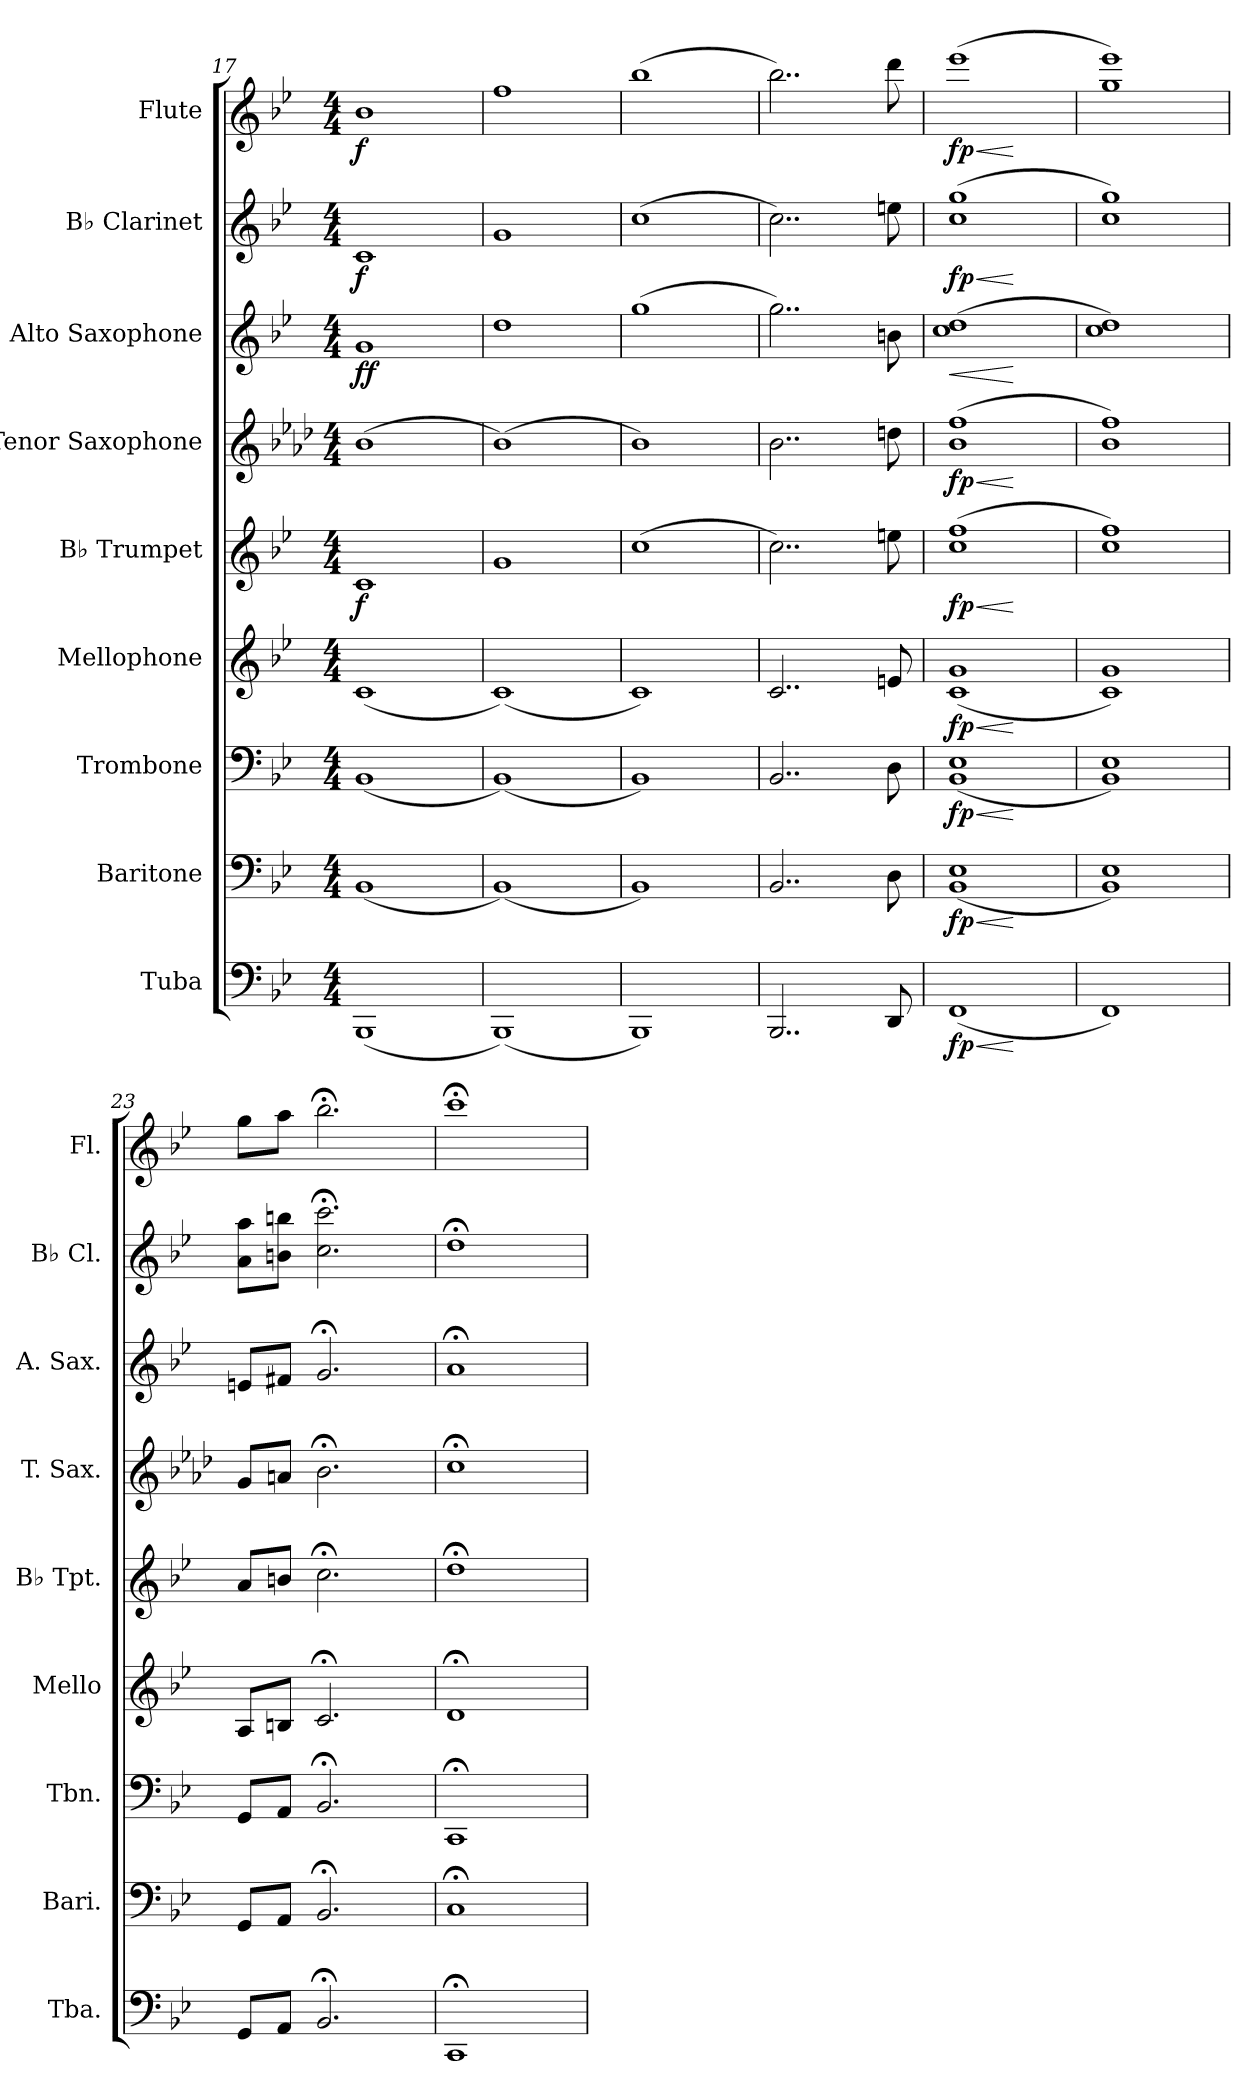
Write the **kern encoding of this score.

**kern	**dynam	**kern	**dynam	**kern	**dynam	**kern	**dynam	**kern	**dynam	**kern	**dynam	**kern	**dynam	**kern	**dynam	**kern	**dynam
*part9	*part9	*part8	*part8	*part7	*part7	*part6	*part6	*part5	*part5	*part4	*part4	*part3	*part3	*part2	*part2	*part1	*part1
*staff9	*staff9	*staff8	*staff8	*staff7	*staff7	*staff6	*staff6	*staff5	*staff5	*staff4	*staff4	*staff3	*staff3	*staff2	*staff2	*staff1	*staff1
*I"Tuba	*	*I"Baritone	*	*I"Trombone	*	*I"Mellophone	*	*I"B♭ Trumpet	*	*I"Tenor Saxophone	*	*I"Alto Saxophone	*	*I"B♭ Clarinet	*	*I"Flute	*
*I'Tba.	*	*I'Bari.	*	*I'Tbn.	*	*I'Mello	*	*I'B♭ Tpt.	*	*I'T. Sax.	*	*I'A. Sax.	*	*I'B♭ Cl.	*	*I'Fl.	*
*clefF4	*	*clefF4	*	*clefF4	*	*clefG2	*	*clefG2	*	*clefG2	*	*clefG2	*	*clefG2	*	*clefG2	*
*	*	*	*	*	*	*ITrd1c2	*	*ITrd1c2	*	*ITrd8c14	*	*ITrd5c9	*	*ITrd1c2	*	*	*
*k[b-e-]	*	*k[b-e-]	*	*k[b-e-]	*	*k[b-e-a-d-]	*	*k[b-e-a-d-]	*	*k[b-e-a-d-]	*	*k[b-e-a-d-g-]	*	*k[b-e-a-d-]	*	*k[b-e-]	*
*M4/4	*	*M4/4	*	*M4/4	*	*M4/4	*	*M4/4	*	*M4/4	*	*M4/4	*	*M4/4	*	*M4/4	*
=17	=17	=17	=17	=17	=17	=17	=17	=17	=17	=17	=17	=17	=17	=17	=17	=17	=17
!	!	!	!	!	!	!	!	!	!LO:DY:b	!	!	!	!LO:DY:b	!	!	!	!
!	!	!	!	!	!	!	!	!	!	!	!	!	!LO:DY:n=1:b	!	!LO:DY:b	!	!LO:DY:b
(1BBB-	.	(1BB-	.	(1BB-	.	(1B-	.	1B-	f	(1B-	.	1B-	f f	1B-	f	1b-	f
=18	=18	=18	=18	=18	=18	=18	=18	=18	=18	=18	=18	=18	=18	=18	=18	=18	=18
(1BBB-)	.	(1BB-)	.	(1BB-)	.	(1B-)	.	1f	.	(1B-)	.	1f	.	1f	.	1ff	.
=19	=19	=19	=19	=19	=19	=19	=19	=19	=19	=19	=19	=19	=19	=19	=19	=19	=19
1BBB-)	.	1BB-)	.	1BB-)	.	1B-)	.	(1b-	.	1B-)	.	(1b-	.	(1b-	.	(1bb-	.
=20	=20	=20	=20	=20	=20	=20	=20	=20	=20	=20	=20	=20	=20	=20	=20	=20	=20
2..BBB-/	.	2..BB-/	.	2..BB-/	.	2..B-/	.	2..b-\)	.	2..B-\	.	2..b-\)	.	2..b-\)	.	2..bb-\)	.
8DD/	.	8D\	.	8D\	.	8dn/	.	8ddn\	.	8dn\	.	8dn\	.	8ddn\	.	8ddd\	.
=21	=21	=21	=21	=21	=21	=21	=21	=21	=21	=21	=21	=21	=21	=21	=21	=21	=21
!	!LO:HP:b	!	!LO:HP:b	!	!LO:HP:b	!	!LO:HP:b	!	!LO:HP:b	!	!LO:HP:b	!	!LO:HP:b	!	!	!	!
!	!LO:DY:n=1:b	!	!LO:DY:n=1:b	!	!LO:DY:n=1:b	!	!LO:DY:n=1:b	!	!LO:DY:n=1:b	!	!LO:DY:n=1:b	!	!LO:HP:n=1:b	!	!LO:HP:b	!	!LO:HP:b
!	!	!	!	!	!	!	!	!	!	!	!	!	!LO:DY:n=1:b	!	!	!	!
!	!	!	!	!	!	!	!	!	!	!	!	!	!LO:DY:n=2:b	!	!LO:DY:n=1:b	!	!LO:DY:n=1:b
(1FF	< fp	(1BB- 1E-	< fp	(1BB- 1E-	< fp	(1B- 1f	< fp	(1b- 1ee-	< fp	(1B- 1f	< fp	(1e- 1f	< < fp fp	(1b- 1ff	< fp	(1eee-	< fp
.	[	.	[	.	[	.	[	.	[	.	[	.	[	.	[	.	[
=22	=22	=22	=22	=22	=22	=22	=22	=22	=22	=22	=22	=22	=22	=22	=22	=22	=22
1FF)	.	1BB- 1E-)	.	1BB- 1E-)	.	1B- 1f)	.	1b- 1ee-)	.	1B- 1f)	.	1e- 1f)	.	1b- 1ff)	.	1gg 1eee-)	.
.	.	.	.	.	.	.	.	.	.	.	.	.	[	.	.	.	.
=23	=23	=23	=23	=23	=23	=23	=23	=23	=23	=23	=23	=23	=23	=23	=23	=23	=23
8GG/L	.	8GG/L	.	8GG/L	.	8G/L	.	8g/L	.	8G/L	.	8Gn/L	.	8g\ 8gg\L	.	8gg\L	.
8AA/J	.	8AA/J	.	8AA/J	.	8An/J	.	8an/J	.	8An/J	.	8An/J	.	8an\ 8aan\J	.	8aa\J	.
2.BB-;</	.	2.BB-;</	.	2.BB-;</	.	2.B-;</	.	2.b-;<\	.	2.B-;<\	.	2.B-;</	.	2.b-\;< 2.bb-\;<	.	2.bb-;<\	.
=24	=24	=24	=24	=24	=24	=24	=24	=24	=24	=24	=24	=24	=24	=24	=24	=24	=24
1CC;<	.	1C;<	.	1CC;<	.	1c;<	.	1cc;<	.	1c;<	.	1c;<	.	1cc;<	.	1ccc;<	.
=	=	=	=	=	=	=	=	=	=	=	=	=	=	=	=	=	=
*-	*-	*-	*-	*-	*-	*-	*-	*-	*-	*-	*-	*-	*-	*-	*-	*-	*-
